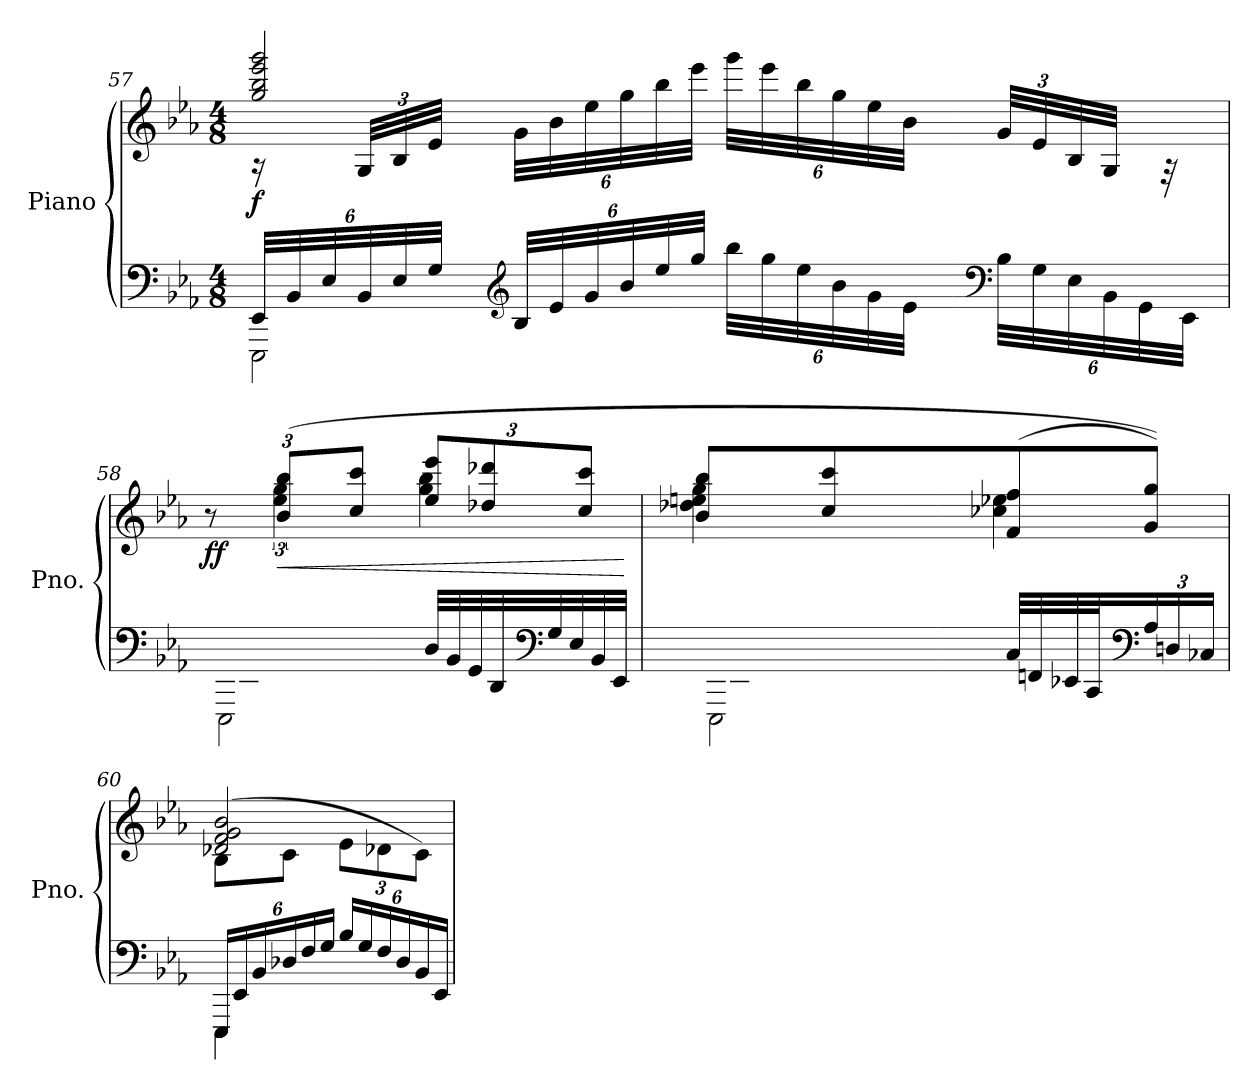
**kern	**kern	**dynam
*part1	*part1	*part1
*staff2	*staff1	*staff1/2
*I"Piano	*	*
*I'Pno.	*	*
*clefF4	*clefG2	*
*k[b-e-a-]	*k[b-e-a-]	*
*M4/8	*M4/8	*
*Xbrackettup	*	*
=57	=57	=57
*^	*^	*
!	!	!	!	!LO:DY:b
48EE-/LLL	2EEE-\	2gg/ 2bb-/ 2eee-/ 2ggg/	16r	f
48BB-/	.	.	.	.
48E-/	.	.	.	.
*	*	*	*Xbrackettup	*
48BB-/	.	.	48G/LLL	.
48E-/	.	.	48B-/	.
48G/JJJ	.	.	48e-/JJJ	.
*clefG2	*	*	*	*
48B-/LLL	.	.	48g\LLL	.
48e-/	.	.	48b-\	.
48g/	.	.	48ee-\	.
48b-/	.	.	48gg\	.
48ee-/	.	.	48bb-\	.
48gg/JJJ	.	.	48eee-\JJJ	.
48bb-\LLL	.	.	48ggg\LLL	.
48gg\	.	.	48eee-\	.
48ee-\	.	.	48bb-\	.
48b-\	.	.	48gg\	.
48g\	.	.	48ee-\	.
48e-\JJJ	.	.	48b-\JJJ	.
*clefF4	*	*	*	*
48B-\LLL	.	.	48g/LLL	.
48G\	.	.	48e-/	.
48E-\	.	.	48B-/	.
48BB-\	.	.	32G/JJJ	.
48GG\	.	.	.	.
.	.	.	32r	.
48EE-\JJJ	.	.	.	.
!!LO:PB:g=z	!!
=58	=58	=58	=58	=58
*	*	*	*brackettup	*
!	!	!	!	!LO:DY:b
32EEE-/LLLyy	2EEE-\	12r	12rffyy	ff
32EE-/	.	.	.	.
32BB-/	.	.	.	.
!	!	!	!	!LO:HP:b
.	.	(12b-/ 12bb-/L	6ee-\ 6gg\	<
32E-/	.	.	.	.
32G/	.	.	.	.
32B-/	.	.	.	.
.	.	12cc/ 12ccc/J	.	.
*clefG2	*	*	*	*
32e-/	.	.	.	.
32g/JJJ	.	.	.	.
*	*	*Xbrackettup	*	*
32b-/LLL	.	12ee-/ 12eee-/L	4gg\ 4bb-\	.
32g/	.	.	.	.
32e-/	.	.	.	.
.	.	12dd-X/ 12ddd-X/	.	.
32B-/	.	.	.	.
*clefF4	*	*	*	*
32G/	.	.	.	.
32E-/	.	.	.	.
.	.	12cc/ 12ccc/J	.	.
32BB-/	.	.	.	.
32EE-/JJJ	.	.	.	.
*v	*v	*	*	*
*	*v	*v	*
.	.	[
=59	=59	=59
*^	*^	*
32EEE-/LLLyy	2EEE-\	8b-/ 8bb-/L	4dd-X\ 4een\ 4gg\	.
32EE-/	.	.	.	.
32BB-/	.	.	.	.
32D-X/	.	.	.	.
48En/	.	8cc/ 8ccc/	.	.
48G/	.	.	.	.
48B-/	.	.	.	.
*clefG2	*	*	*	*
48d-X/	.	.	.	.
48en/	.	.	.	.
48g/JJJ	.	.	.	.
32a-/LLL	.	(8f/ 8ff/	4cc-X\ 4ee-X\	.
32dn/	.	.	.	.
32c-X/	.	.	.	.
32A-/J	.	.	.	.
*clefF4	*	*	*	*
24A-/	.	8g/ 8gg/J))	.	.
24Dn/	.	.	.	.
24C-X/JJ	.	.	.	.
!!LO:LB:g=z	!!
=60	=60	=60	=60	=60
24EEE-/LL	4EEE-\	(>2d-X/ 2f/ 2g/ 2b-/	8B-\L	.
24EE-/	.	.	.	.
24BB-/	.	.	.	.
24D-X/	.	.	8c\J	.
24F/	.	.	.	.
24G/JJ	.	.	.	.
24B-/LL	4ryy	.	12e-\L	.
24G/	.	.	.	.
24F/	.	.	12d-X\	.
24D-/	.	.	.	.
24BB-/	.	.	12c\J)	.
24EE-/JJ	.	.	.	.
*v	*v	*	*	*
*	*v	*v	*
=	=	=
*-	*-	*-
